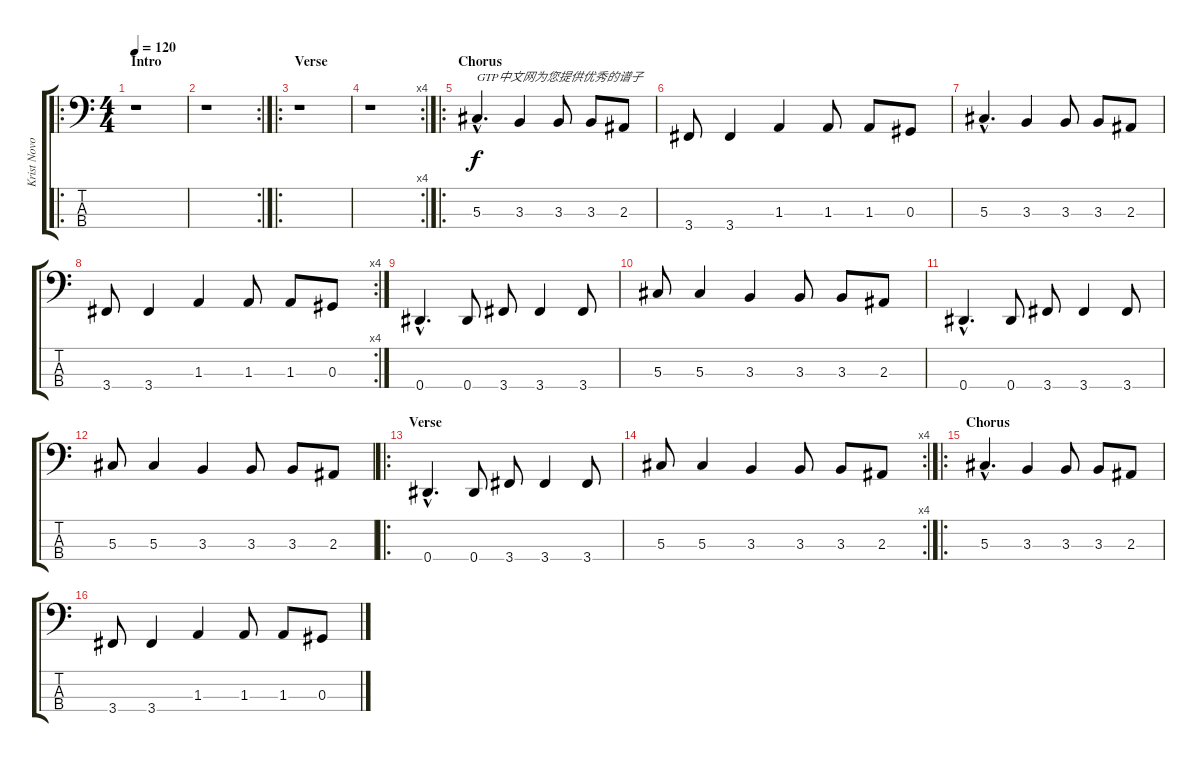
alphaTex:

\track ("Krist Novoselic" "Krist Novo") {instrument acousticbass}
\staff {score tabs}
\tuning (Gb2 Db2 Ab1 Eb1) {hide}
\ro
\ts (4 4)
\section ("" "Intro")
\tempo 120
\clef f4
\ks c
r.1{dy f instrument acousticbass} |
\rc 2
r.1 |
\ro
\section ("" "Verse")
r.1 |
\rc 4
r.1 |
\ro
\section ("" "Chorus")
5.3{hac}.4{d txt "GTP中文网为您提供优秀的谱子"} 3.3.4 3.3.8 3.3.8 2.3.8 |
3.4.8 3.4.4 1.3.4 1.3.8 1.3.8 0.3.8 |
5.3{hac}.4{d} 3.3.4 3.3.8 3.3.8 2.3.8 |
\rc 4
3.4.8 3.4.4 1.3.4 1.3.8 1.3.8 0.3.8 |
0.4{hac}.4{d} 0.4.8 3.4.8 3.4.4 3.4.8 |
5.3.8 5.3.4 3.3.4 3.3.8 3.3.8 2.3.8 |
0.4{hac}.4{d} 0.4.8 3.4.8 3.4.4 3.4.8 |
5.3.8 5.3.4 3.3.4 3.3.8 3.3.8 2.3.8 |
\ro
\section ("" "Verse")
0.4{hac}.4{d} 0.4.8 3.4.8 3.4.4 3.4.8 |
\rc 4
5.3.8 5.3.4 3.3.4 3.3.8 3.3.8 2.3.8 |
\ro
\section ("" "Chorus")
5.3{hac}.4{d} 3.3.4 3.3.8 3.3.8 2.3.8 |
3.4.8 3.4.4 1.3.4 1.3.8 1.3.8 0.3.8
